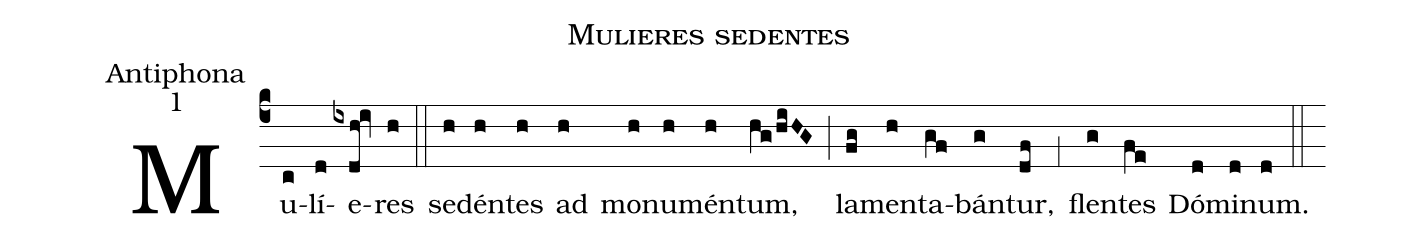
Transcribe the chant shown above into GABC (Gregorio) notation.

name:Mulieres sedentes;
office-part:Antiphona;
mode:1;
%%
(c4) Mu(c)lí(d)e(ixdh!iv)res(h) (::)
se(h)dén(h)tes(h) ad(h) mo(h)nu(h)mén(h)tum,(hg/hiHG) (;) la(fg)men(h)ta(gf)bán(g)tur,(df) (,1) flen(g)tes(fe) Dó(d)mi(d)num.(d) (::)
